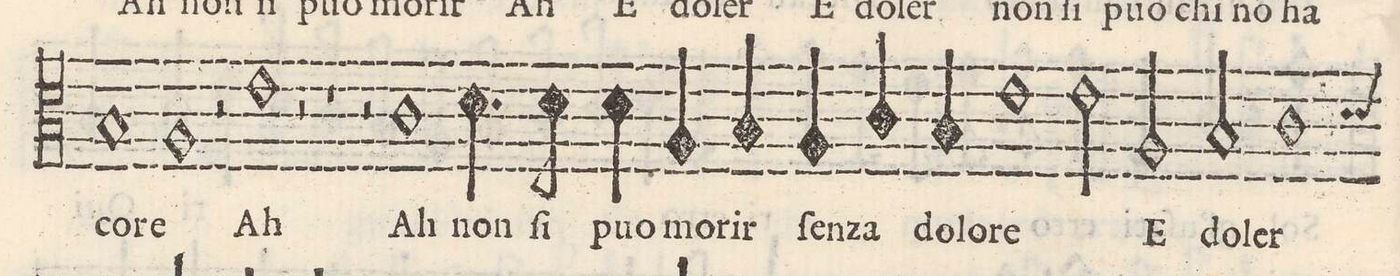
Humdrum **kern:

**kern	**text
*I"SESTO	*
*clefC3	*
*k[]	*
*met(C|)	*
*M2/1	*
1B	co-
=24-	=24-
1A	-re
2r	.
1e\	Ah
=25-	=25-
2r	.
1r	.
=26-	=26-
2r	.
1c	Ah
4.d\	non
8d\	fi
=27-	=27-
4d\	può
4A/	mo-
4B/	-rir
4A/	ſen-
4c/	-za
4B/	do-
1e\	-lo-
=28-	=28-
2e\	-re
2A/	E
2B/	do-
=29-	=29-
1c	-ler
*custos:d	*
*-	*-
